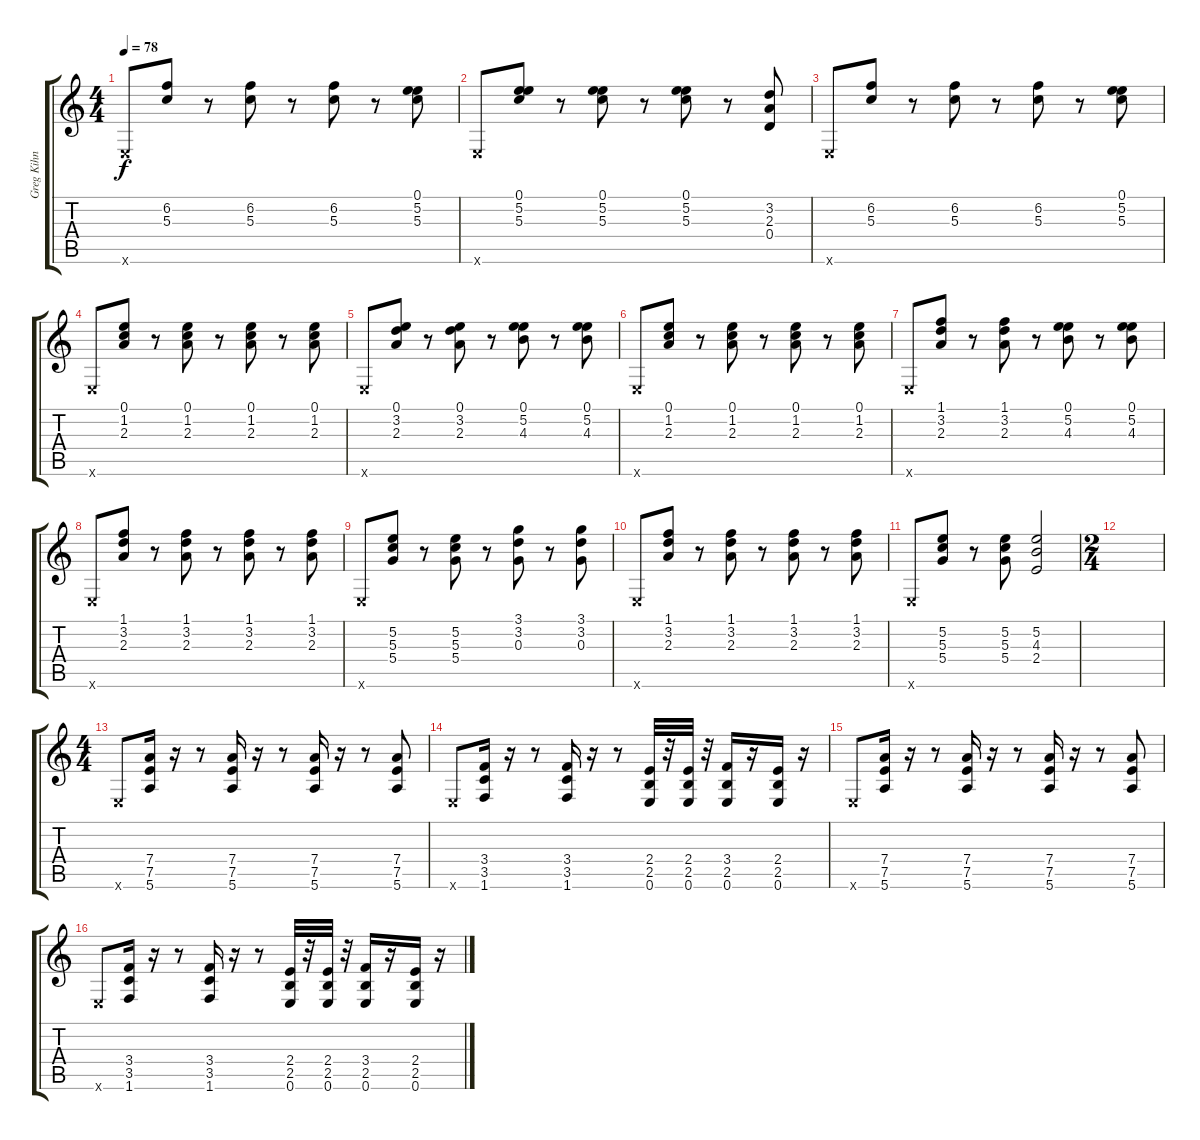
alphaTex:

\track ("Greg Kihn" "Greg Kihn") {instrument electricguitarclean}
\staff {score tabs}
\tuning (E4 B3 G3 D3 A2 E2) {hide}
\ts (4 4)
\tempo 78
\clef g2
\ks c
0.6{x}.8{dy f} (6.2 5.3).8 r.8 (6.2 5.3).8 r.8 (6.2 5.3).8 r.8 (0.1 5.2 5.3).8 |
0.6{x}.8 (0.1 5.2 5.3).8 r.8 (0.1 5.2 5.3).8 r.8 (0.1 5.2 5.3).8 r.8 (3.2 2.3 0.4).8 |
0.6{x}.8 (6.2 5.3).8 r.8 (6.2 5.3).8 r.8 (6.2 5.3).8 r.8 (0.1 5.2 5.3).8 |
0.6{x}.8 (0.1 1.2 2.3).8 r.8 (0.1 1.2 2.3).8 r.8 (0.1 1.2 2.3).8 r.8 (0.1 1.2 2.3).8 |
0.6{x}.8 (0.1 3.2 2.3).8 r.8 (0.1 3.2 2.3).8 r.8 (0.1 5.2 4.3).8 r.8 (0.1 5.2 4.3).8 |
0.6{x}.8 (0.1 1.2 2.3).8 r.8 (0.1 1.2 2.3).8 r.8 (0.1 1.2 2.3).8 r.8 (0.1 1.2 2.3).8 |
0.6{x}.8 (1.1 3.2 2.3).8 r.8 (1.1 3.2 2.3).8 r.8 (0.1 5.2 4.3).8 r.8 (0.1 5.2 4.3).8 |
0.6{x}.8 (1.1 3.2 2.3).8 r.8 (1.1 3.2 2.3).8 r.8 (1.1 3.2 2.3).8 r.8 (1.1 3.2 2.3).8 |
0.6{x}.8 (5.2 5.3 5.4).8 r.8 (5.2 5.3 5.4).8 r.8 (3.1 3.2 0.3).8 r.8 (3.1 3.2 0.3).8 |
0.6{x}.8 (1.1 3.2 2.3).8 r.8 (1.1 3.2 2.3).8 r.8 (1.1 3.2 2.3).8 r.8 (1.1 3.2 2.3).8 |
0.6{x}.8 (5.2 5.3 5.4).8 r.8 (5.2 5.3 5.4).8 (5.2 4.3 2.4).2 |
\ts (2 4)
|
\ts (4 4)
0.6{x}.8 (7.4 7.5 5.6).16 r.16 r.8 (7.4 7.5 5.6).16 r.16 r.8 (7.4 7.5 5.6).16 r.16 r.8 (7.4 7.5 5.6).8 |
0.6{x}.8 (3.4 3.5 1.6).16 r.16 r.8 (3.4 3.5 1.6).16 r.16 r.8 (2.4 2.5 0.6).32 r.32 (2.4 2.5 0.6).32 r.32 (3.4 2.5 0.6).16 r.16 (2.4 2.5 0.6).16 r.16 |
0.6{x}.8 (7.4 7.5 5.6).16 r.16 r.8 (7.4 7.5 5.6).16 r.16 r.8 (7.4 7.5 5.6).16 r.16 r.8 (7.4 7.5 5.6).8 |
0.6{x}.8 (3.4 3.5 1.6).16 r.16 r.8 (3.4 3.5 1.6).16 r.16 r.8 (2.4 2.5 0.6).32 r.32 (2.4 2.5 0.6).32 r.32 (3.4 2.5 0.6).16 r.16 (2.4 2.5 0.6).16 r.16
